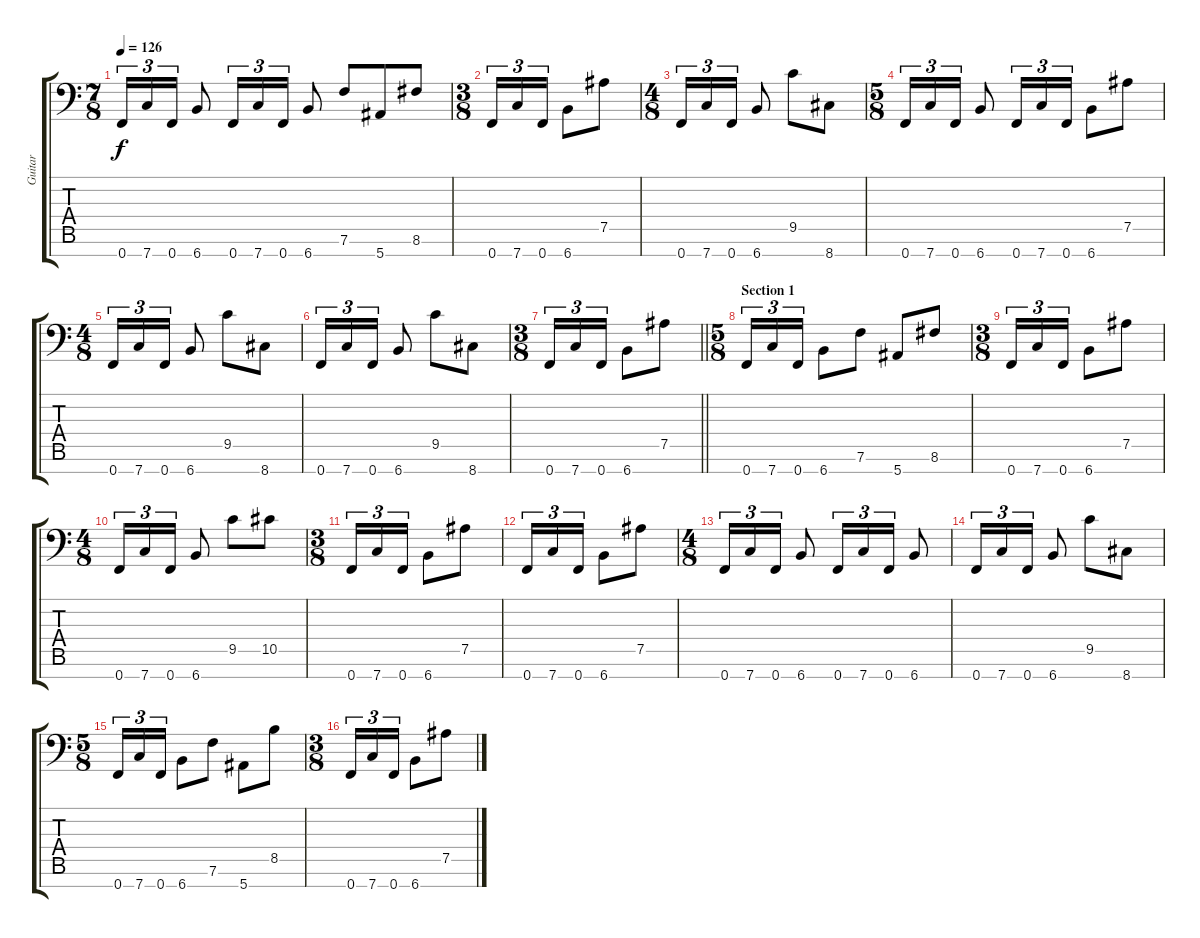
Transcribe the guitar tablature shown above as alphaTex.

\track ("Guitar" "Guitar") {instrument distortionguitar}
\staff {score tabs}
\tuning (Bb3 Gb3 Db3 Ab2 Eb2 Bb1 F1) {hide}
\ts (7 8)
\tempo 126
\clef f4
\ks c
0.7.16{tu (3 2) dy f} 7.7.16{tu (3 2)} 0.7.16{tu (3 2)} 6.7.8 0.7.16{tu (3 2)} 7.7.16{tu (3 2)} 0.7.16{tu (3 2)} 6.7.8 7.6.8 5.7.8 8.6.8 |
\ts (3 8)
0.7.16{tu (3 2)} 7.7.16{tu (3 2)} 0.7.16{tu (3 2)} 6.7.8 7.5.8 |
\ts (4 8)
0.7.16{tu (3 2)} 7.7.16{tu (3 2)} 0.7.16{tu (3 2)} 6.7.8 9.5.8 8.7.8 |
\ts (5 8)
0.7.16{tu (3 2)} 7.7.16{tu (3 2)} 0.7.16{tu (3 2)} 6.7.8 0.7.16{tu (3 2)} 7.7.16{tu (3 2)} 0.7.16{tu (3 2)} 6.7.8 7.5.8 |
\ts (4 8)
0.7.16{tu (3 2)} 7.7.16{tu (3 2)} 0.7.16{tu (3 2)} 6.7.8 9.5.8 8.7.8 |
0.7.16{tu (3 2)} 7.7.16{tu (3 2)} 0.7.16{tu (3 2)} 6.7.8 9.5.8 8.7.8 |
\ts (3 8)
\barLineRight lightlight
0.7.16{tu (3 2)} 7.7.16{tu (3 2)} 0.7.16{tu (3 2)} 6.7.8 7.5.8 |
\ts (5 8)
\section ("" "Section 1")
0.7.16{tu (3 2)} 7.7.16{tu (3 2)} 0.7.16{tu (3 2)} 6.7.8 7.6.8 5.7.8 8.6.8 |
\ts (3 8)
0.7.16{tu (3 2)} 7.7.16{tu (3 2)} 0.7.16{tu (3 2)} 6.7.8 7.5.8 |
\ts (4 8)
0.7.16{tu (3 2)} 7.7.16{tu (3 2)} 0.7.16{tu (3 2)} 6.7.8 9.5.8 10.5.8 |
\ts (3 8)
0.7.16{tu (3 2)} 7.7.16{tu (3 2)} 0.7.16{tu (3 2)} 6.7.8 7.5.8 |
0.7.16{tu (3 2)} 7.7.16{tu (3 2)} 0.7.16{tu (3 2)} 6.7.8 7.5.8 |
\ts (4 8)
0.7.16{tu (3 2)} 7.7.16{tu (3 2)} 0.7.16{tu (3 2)} 6.7.8 0.7.16{tu (3 2)} 7.7.16{tu (3 2)} 0.7.16{tu (3 2)} 6.7.8 |
0.7.16{tu (3 2)} 7.7.16{tu (3 2)} 0.7.16{tu (3 2)} 6.7.8 9.5.8 8.7.8 |
\ts (5 8)
0.7.16{tu (3 2)} 7.7.16{tu (3 2)} 0.7.16{tu (3 2)} 6.7.8 7.6.8 5.7.8 8.5.8 |
\ts (3 8)
0.7.16{tu (3 2)} 7.7.16{tu (3 2)} 0.7.16{tu (3 2)} 6.7.8 7.5.8
